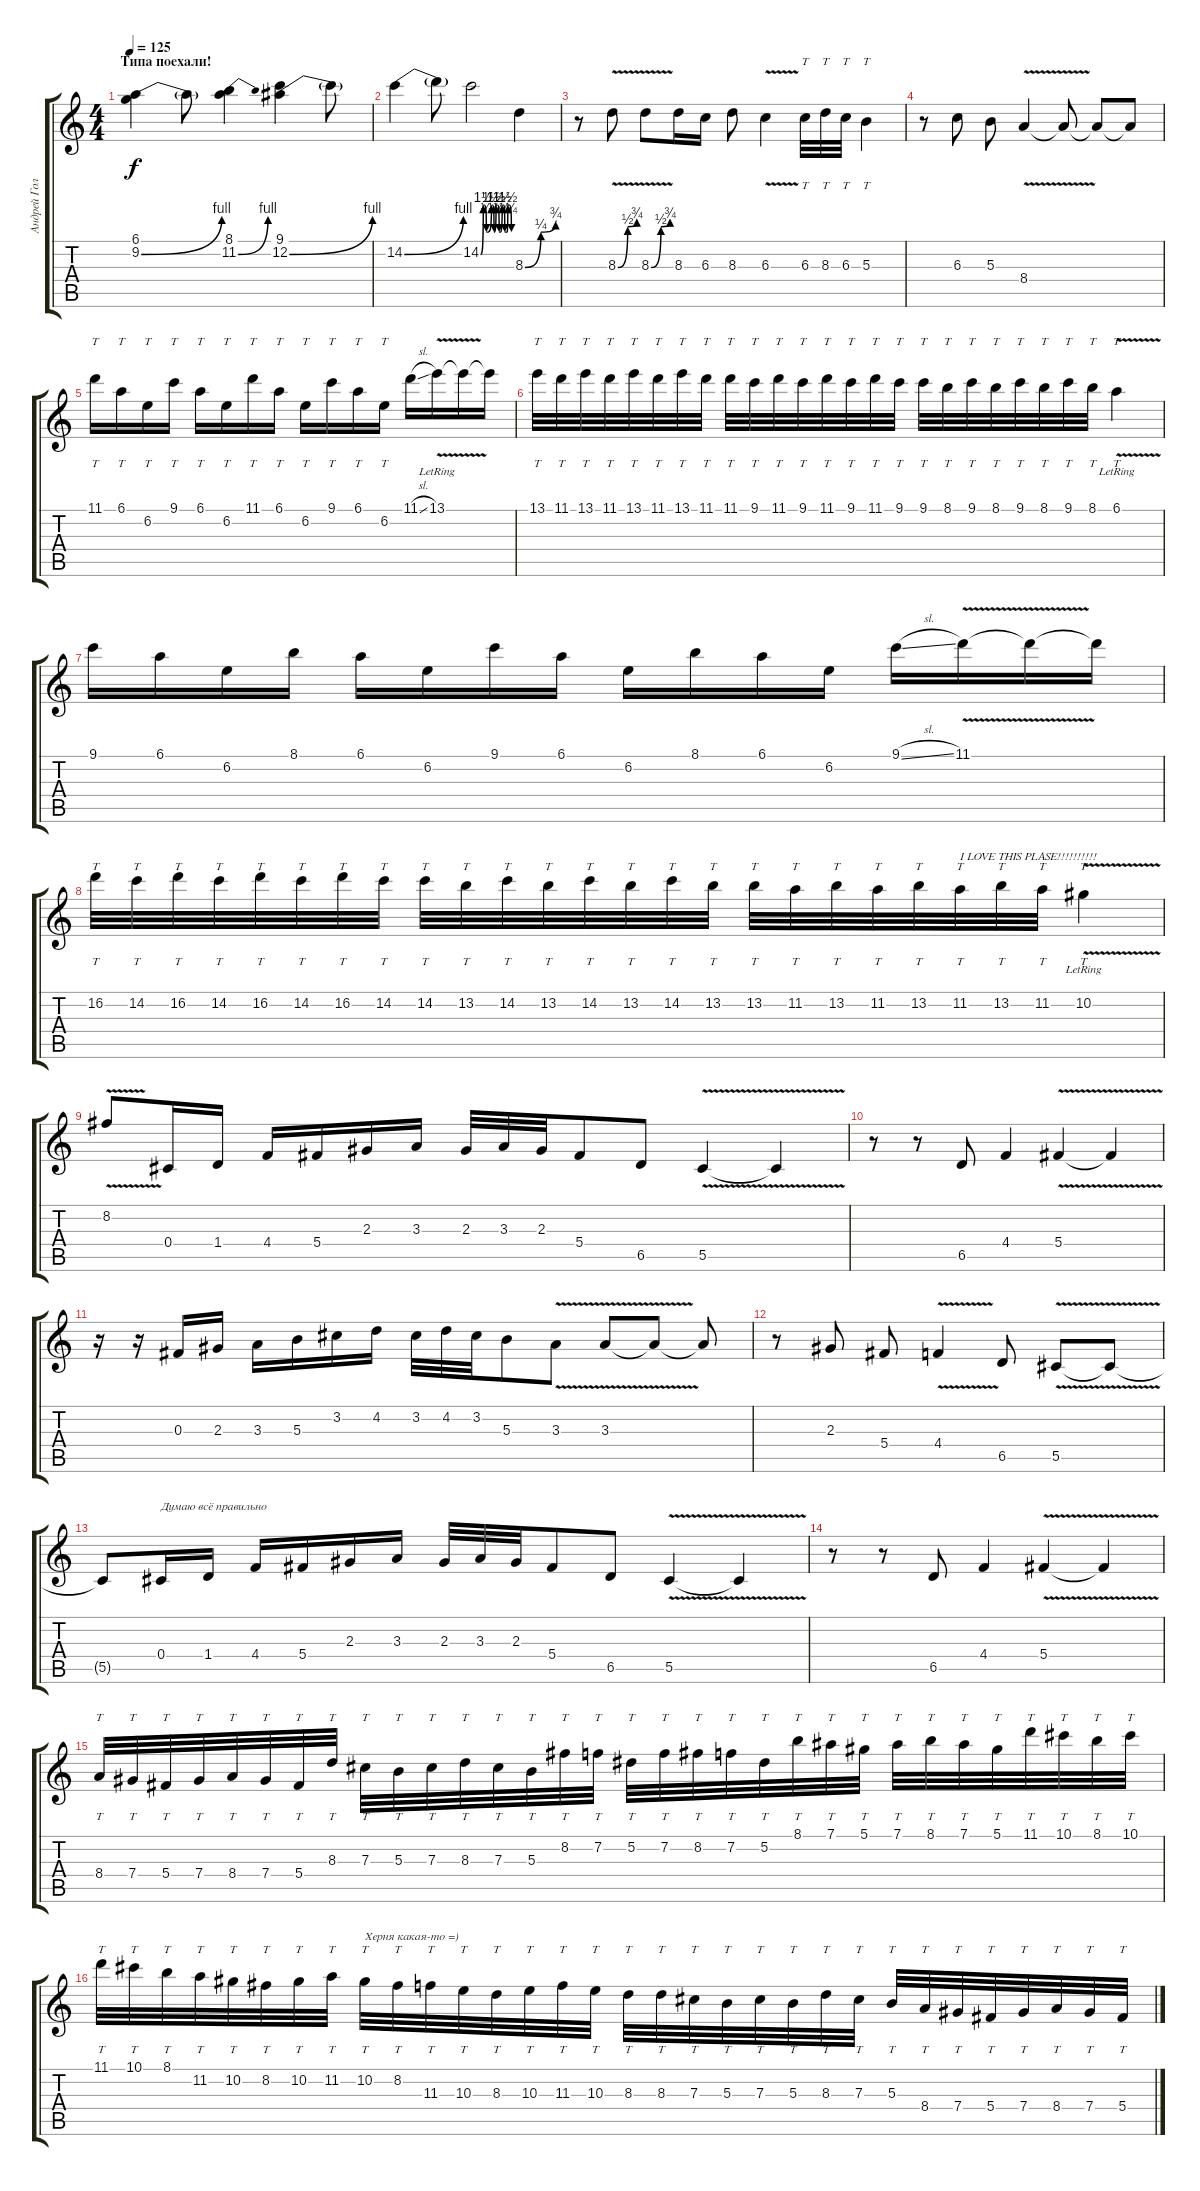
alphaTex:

\track ("Андрей Голованов" "Андрей Гол") {instrument distortionguitar}
\staff {score tabs}
\tuning (Eb4 Bb3 Gb3 Db3 Ab2 Db2) {hide}
\ts (4 4)
\section ("" "Типа поехали!")
\tempo 125
\clef g2
\ks c
(6.1 9.2{be (bend 0 0 60 4)}).4{dy f} 9.2{t}.8 (8.1 11.2{be (bend 0 0 60 4)}).4 (9.1 12.2{be (bend 0 0 60 4)}).4 12.2{t}.8 |
14.2{be (bend 0 0 60 4)}.4 14.2{t}.8 14.2{be (custom 0 0 5 6 7 6 11 1 14 1 21 6 23 6 26 1 30 6 33 6 36 1 38 1 42 6 45 6 47 1 51 1 53 6 56 6 60 1)}.2 8.3{be (custom 0 0 30 1 58 3 60 3)}.4 |
r.8 8.3{be (custom 0 0 30 2 58 3 60 3) v}.8 8.3{be (custom 0 0 30 2 58 3 60 3) v}.8 8.3.16 6.3.16 8.3.8 6.3{v}.4 6.3.32{tt} 8.3.32{tt} 6.3.32{tt} 5.3.4{tt} |
r.8 6.3.8 5.3.8 8.4{v}.4 8.4{t}.8 8.4{t}.8 8.4{t}.8 |
11.1.16{tt} 6.1.16{tt} 6.2.16{tt} 9.1.16{tt} 6.1.16{tt} 6.2.16{tt} 11.1.16{tt} 6.1.16{tt} 6.2.16{tt} 9.1.16{tt} 6.1.16{tt} 6.2.16{tt} 11.1{sl}.16 13.1{v lr}.16 13.1{t}.16 13.1{t}.16 |
13.1.32{tt} 11.1.32{tt} 13.1.32{tt} 11.1.32{tt} 13.1.32{tt} 11.1.32{tt} 13.1.32{tt} 11.1.32{tt} 11.1.32{tt} 9.1.32{tt} 11.1.32{tt} 9.1.32{tt} 11.1.32{tt} 9.1.32{tt} 11.1.32{tt} 9.1.32{tt} 9.1.32{tt} 8.1.32{tt} 9.1.32{tt} 8.1.32{tt} 9.1.32{tt} 8.1.32{tt} 9.1.32{tt} 8.1.32{tt} 6.1{v lr}.4{tt} |
9.1.16 6.1.16 6.2.16 8.1.16 6.1.16 6.2.16 9.1.16 6.1.16 6.2.16 8.1.16 6.1.16 6.2.16 9.1{sl}.16 11.1{v}.16 11.1{t}.16 11.1{t}.16 |
16.2.32{tt} 14.2.32{tt} 16.2.32{tt} 14.2.32{tt} 16.2.32{tt} 14.2.32{tt} 16.2.32{tt} 14.2.32{tt} 14.2.32{tt} 13.2.32{tt} 14.2.32{tt} 13.2.32{tt} 14.2.32{tt} 13.2.32{tt} 14.2.32{tt} 13.2.32{tt} 13.2.32{tt} 11.2.32{tt} 13.2.32{tt} 11.2.32{tt} 13.2.32{tt} 11.2.32{tt txt "I LOVE THIS PLASE!!!!!!!!!!"} 13.2.32{tt} 11.2.32{tt} 10.2{v lr}.4{tt} |
8.2{v}.8 0.4.16 1.4.16 4.4.16 5.4.16 2.3.16 3.3.16 2.3.32 3.3.32 2.3.32 5.4.8 6.5.8 5.5{v}.4 5.5{t}.4 |
r.8 r.8 6.5.8 4.4.4 5.4{v}.4 5.4{t}.4 |
r.16 r.16 0.3.16 2.3.16 3.3.16 5.3.16 3.2.16 4.2.16 3.2.32 4.2.32 3.2.32 5.3.8 3.3{v}.8 3.3{v}.8 3.3{t}.8 3.3{t}.8 |
r.8 2.3.8 5.4.8 4.4{v}.4 6.5.8 5.5{v}.8 5.5{t}.8 |
5.5{t}.8 0.4.16{txt "Думаю всё правильно"} 1.4.16 4.4.16 5.4.16 2.3.16 3.3.16 2.3.32 3.3.32 2.3.32 5.4.8 6.5.8 5.5{v}.4 5.5{t}.4 |
r.8 r.8 6.5.8 4.4.4 5.4{v}.4 5.4{t}.4 |
8.4.32{tt} 7.4.32{tt} 5.4.32{tt} 7.4.32{tt} 8.4.32{tt} 7.4.32{tt} 5.4.32{tt} 8.3.32{tt} 7.3.32{tt} 5.3.32{tt} 7.3.32{tt} 8.3.32{tt} 7.3.32{tt} 5.3.32{tt} 8.2.32{tt} 7.2.32{tt} 5.2.32{tt} 7.2.32{tt} 8.2.32{tt} 7.2.32{tt} 5.2.32{tt} 8.1.32{tt} 7.1.32{tt} 5.1.32{tt} 7.1.32{tt} 8.1.32{tt} 7.1.32{tt} 5.1.32{tt} 11.1.32{tt} 10.1.32{tt} 8.1.32{tt} 10.1.32{tt} |
11.1.32{tt} 10.1.32{tt} 8.1.32{tt} 11.2.32{tt} 10.2.32{tt} 8.2.32{tt} 10.2.32{tt} 11.2.32{tt} 10.2.32{tt txt "Херня какая-то =)"} 8.2.32{tt} 11.3.32{tt} 10.3.32{tt} 8.3.32{tt} 10.3.32{tt} 11.3.32{tt} 10.3.32{tt} 8.3.32{tt} 8.3.32{tt} 7.3.32{tt} 5.3.32{tt} 7.3.32{tt} 5.3.32{tt} 8.3.32{tt} 7.3.32{tt} 5.3.32{tt} 8.4.32{tt} 7.4.32{tt} 5.4.32{tt} 7.4.32{tt} 8.4.32{tt} 7.4.32{tt} 5.4.32{tt}
